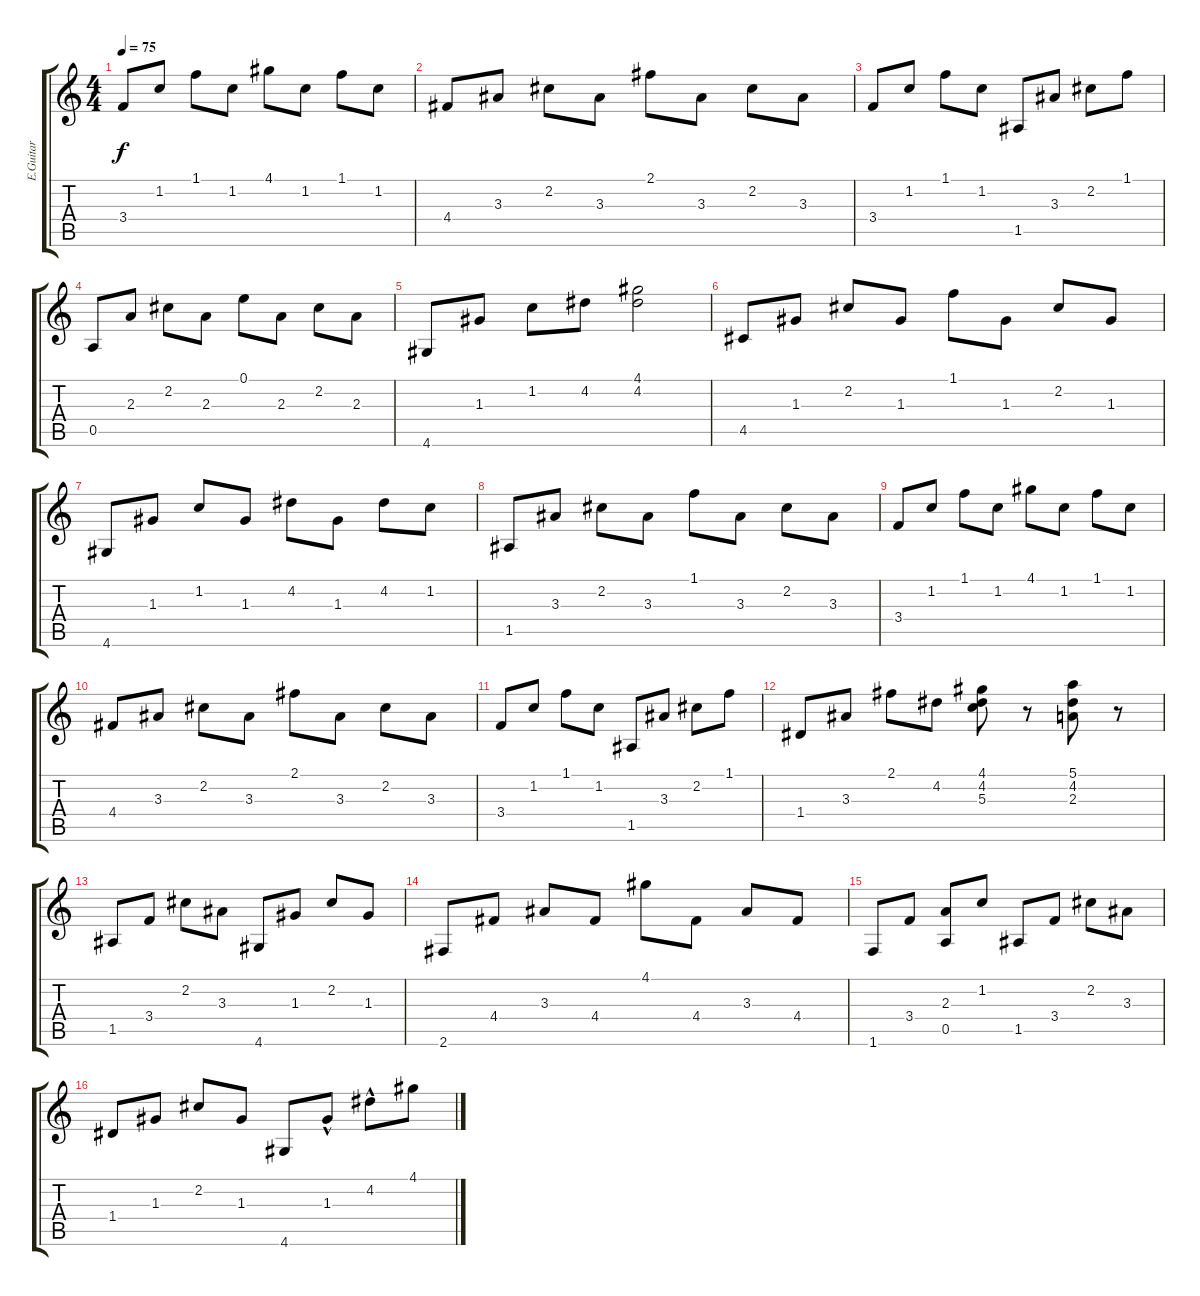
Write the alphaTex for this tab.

\track ("E.Guitar" "E.Guitar") {instrument electricguitarclean}
\staff {score tabs}
\tuning (E4 B3 G3 D3 A2 E2) {hide}
\ts (4 4)
\tempo 75
\clef g2
\ks c
3.4.8{dy f} 1.2.8 1.1.8 1.2.8 4.1.8 1.2.8 1.1.8 1.2.8 |
4.4.8 3.3.8 2.2.8 3.3.8 2.1.8 3.3.8 2.2.8 3.3.8 |
3.4.8 1.2.8 1.1.8 1.2.8 1.5.8 3.3.8 2.2.8 1.1.8 |
0.5.8 2.3.8 2.2.8 2.3.8 0.1.8 2.3.8 2.2.8 2.3.8 |
4.6.8 1.3.8 1.2.8 4.2.8 (4.1 4.2).2 |
4.5.8 1.3.8 2.2.8 1.3.8 1.1.8 1.3.8 2.2.8 1.3.8 |
4.6.8 1.3.8 1.2.8 1.3.8 4.2.8 1.3.8 4.2.8 1.2.8 |
1.5.8 3.3.8 2.2.8 3.3.8 1.1.8 3.3.8 2.2.8 3.3.8 |
3.4.8 1.2.8 1.1.8 1.2.8 4.1.8 1.2.8 1.1.8 1.2.8 |
4.4.8 3.3.8 2.2.8 3.3.8 2.1.8 3.3.8 2.2.8 3.3.8 |
3.4.8 1.2.8 1.1.8 1.2.8 1.5.8 3.3.8 2.2.8 1.1.8 |
1.4.8 3.3.8 2.1.8 4.2.8 (4.1 4.2 5.3).8 r.8 (5.1 4.2 2.3).8 r.8 |
1.5.8 3.4.8 2.2.8 3.3.8 4.6.8 1.3.8 2.2.8 1.3.8 |
2.6.8 4.4.8 3.3.8 4.4.8 4.1.8 4.4.8 3.3.8 4.4.8 |
1.6.8 3.4.8 (2.3 0.5).8 1.2.8 1.5.8 3.4.8 2.2.8 3.3.8 |
1.4.8 1.3.8 2.2.8 1.3.8 4.6.8 1.3{hac}.8 4.2{hac}.8 4.1.8
